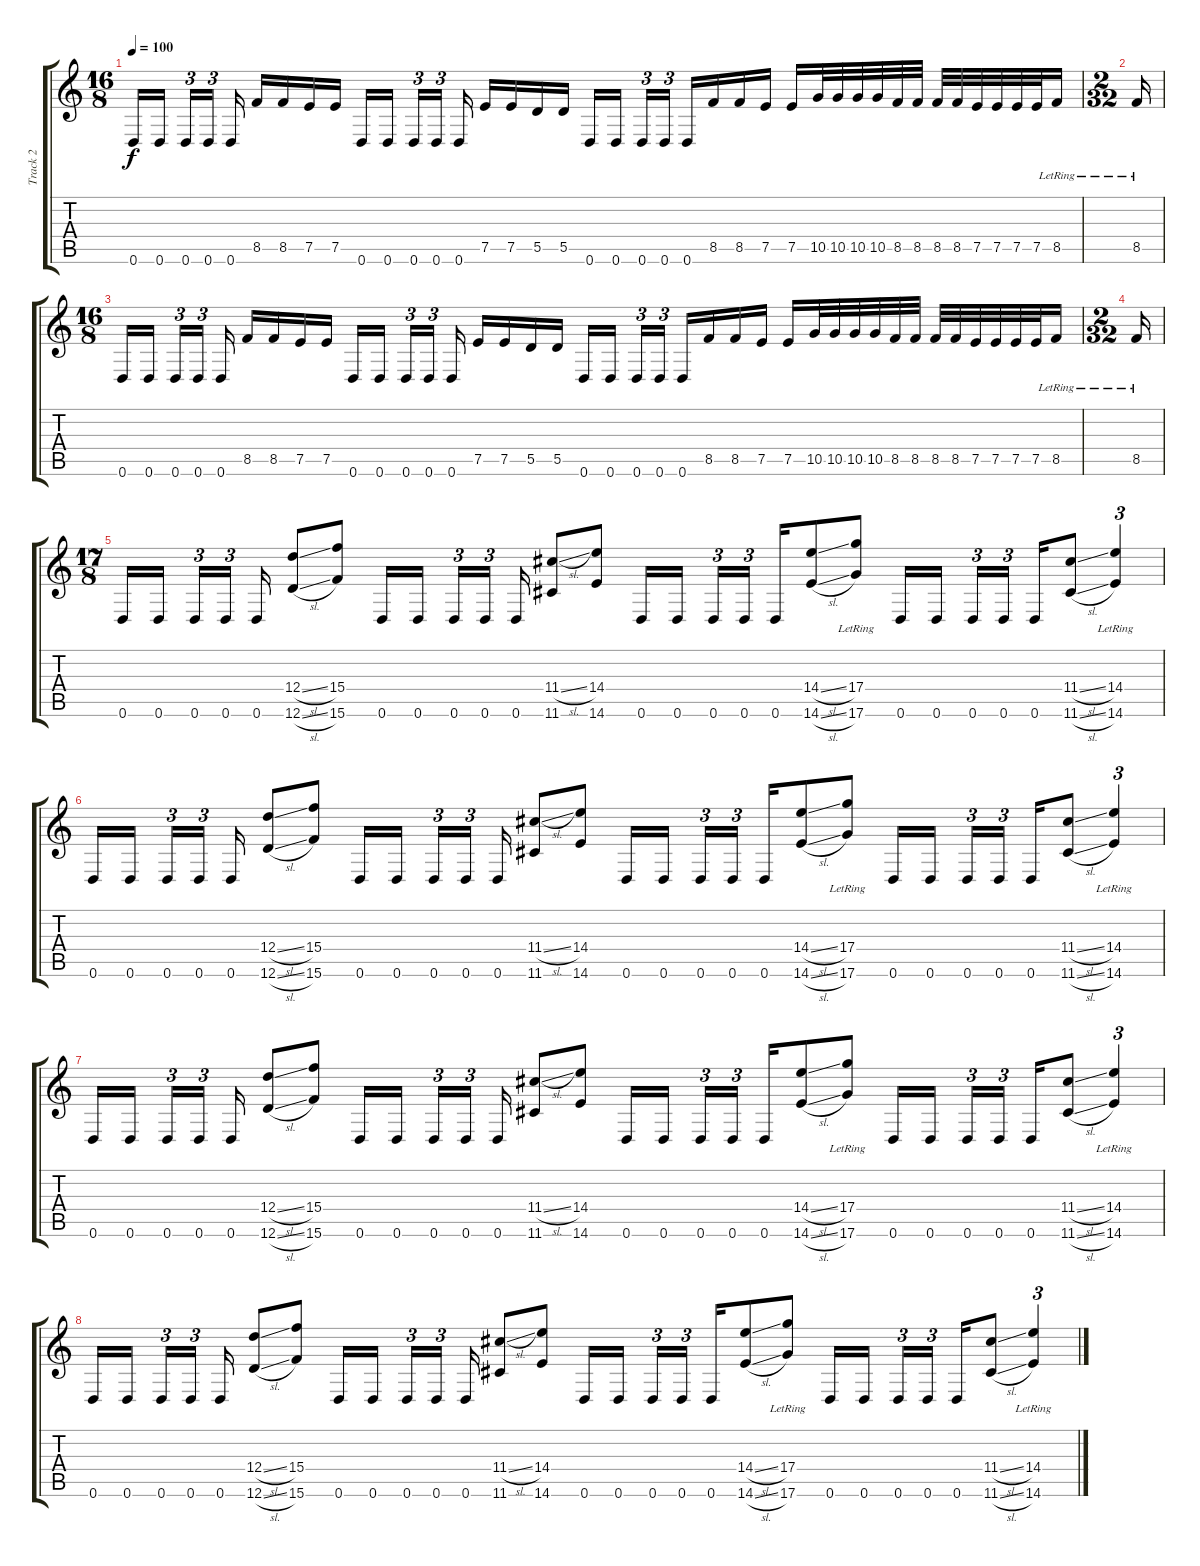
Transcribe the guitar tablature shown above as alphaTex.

\track ("Track 2" "Track 2") {instrument distortionguitar}
\staff {score tabs}
\tuning (E4 B3 G3 D3 A2 D2) {hide}
\ts (16 8)
\tempo 100
\clef g2
\ks c
0.6.16{dy f} 0.6.16 0.6.16{tu (3 2)} 0.6.16{tu (3 2) beam splitsecondary} 0.6.16 8.5.16 8.5.16 7.5.16 7.5.16 0.6.16 0.6.16 0.6.16{tu (3 2)} 0.6.16{tu (3 2) beam splitsecondary} 0.6.16 7.5.16 7.5.16 5.5.16 5.5.16 0.6.16 0.6.16 0.6.16{tu (3 2)} 0.6.16{tu (3 2)} 0.6.16 8.5.16 8.5.16 7.5.16 7.5.16 10.5.32 10.5.32 10.5.32 10.5.32 8.5.32 8.5.32 8.5.32 8.5.32 7.5.32 7.5.32 7.5.32 7.5.32 8.5{lr}.16 |
\ts (2 32)
8.5{lr}.16 |
\ts (16 8)
0.6.16 0.6.16 0.6.16{tu (3 2)} 0.6.16{tu (3 2) beam splitsecondary} 0.6.16 8.5.16 8.5.16 7.5.16 7.5.16 0.6.16 0.6.16 0.6.16{tu (3 2)} 0.6.16{tu (3 2) beam splitsecondary} 0.6.16 7.5.16 7.5.16 5.5.16 5.5.16 0.6.16 0.6.16 0.6.16{tu (3 2)} 0.6.16{tu (3 2)} 0.6.16 8.5.16 8.5.16 7.5.16 7.5.16 10.5.32 10.5.32 10.5.32 10.5.32 8.5.32 8.5.32 8.5.32 8.5.32 7.5.32 7.5.32 7.5.32 7.5.32 8.5{lr}.16 |
\ts (2 32)
8.5{lr}.16 |
\ts (17 8)
0.6.16 0.6.16 0.6.16{tu (3 2)} 0.6.16{tu (3 2) beam splitsecondary} 0.6.16 (12.4{sl} 12.6{sl}).8 (15.4 15.6).8 0.6.16 0.6.16 0.6.16{tu (3 2)} 0.6.16{tu (3 2) beam splitsecondary} 0.6.16 (11.4{sl} 11.6).8 (14.4 14.6).8 0.6.16 0.6.16 0.6.16{tu (3 2)} 0.6.16{tu (3 2)} 0.6.16 (14.4{sl} 14.6{sl}).8 (17.4{lr} 17.6{lr}).8 0.6.16 0.6.16{beam splitsecondary} 0.6.16{tu (3 2)} 0.6.16{tu (3 2)} 0.6.16 (11.4{sl} 11.6{sl}).8 (14.4{lr} 14.6{lr}).4{tu (3 2)} |
0.6.16 0.6.16 0.6.16{tu (3 2)} 0.6.16{tu (3 2) beam splitsecondary} 0.6.16 (12.4{sl} 12.6{sl}).8 (15.4 15.6).8 0.6.16 0.6.16 0.6.16{tu (3 2)} 0.6.16{tu (3 2) beam splitsecondary} 0.6.16 (11.4{sl} 11.6).8 (14.4 14.6).8 0.6.16 0.6.16 0.6.16{tu (3 2)} 0.6.16{tu (3 2)} 0.6.16 (14.4{sl} 14.6{sl}).8 (17.4{lr} 17.6{lr}).8 0.6.16 0.6.16{beam splitsecondary} 0.6.16{tu (3 2)} 0.6.16{tu (3 2)} 0.6.16 (11.4{sl} 11.6{sl}).8 (14.4{lr} 14.6{lr}).4{tu (3 2)} |
0.6.16 0.6.16 0.6.16{tu (3 2)} 0.6.16{tu (3 2) beam splitsecondary} 0.6.16 (12.4{sl} 12.6{sl}).8 (15.4 15.6).8 0.6.16 0.6.16 0.6.16{tu (3 2)} 0.6.16{tu (3 2) beam splitsecondary} 0.6.16 (11.4{sl} 11.6).8 (14.4 14.6).8 0.6.16 0.6.16 0.6.16{tu (3 2)} 0.6.16{tu (3 2)} 0.6.16 (14.4{sl} 14.6{sl}).8 (17.4{lr} 17.6{lr}).8 0.6.16 0.6.16{beam splitsecondary} 0.6.16{tu (3 2)} 0.6.16{tu (3 2)} 0.6.16 (11.4{sl} 11.6{sl}).8 (14.4{lr} 14.6{lr}).4{tu (3 2)} |
0.6.16 0.6.16 0.6.16{tu (3 2)} 0.6.16{tu (3 2) beam splitsecondary} 0.6.16 (12.4{sl} 12.6{sl}).8 (15.4 15.6).8 0.6.16 0.6.16 0.6.16{tu (3 2)} 0.6.16{tu (3 2) beam splitsecondary} 0.6.16 (11.4{sl} 11.6).8 (14.4 14.6).8 0.6.16 0.6.16 0.6.16{tu (3 2)} 0.6.16{tu (3 2)} 0.6.16 (14.4{sl} 14.6{sl}).8 (17.4{lr} 17.6{lr}).8 0.6.16 0.6.16{beam splitsecondary} 0.6.16{tu (3 2)} 0.6.16{tu (3 2)} 0.6.16 (11.4{sl} 11.6{sl}).8 (14.4{lr} 14.6{lr}).4{tu (3 2)}
